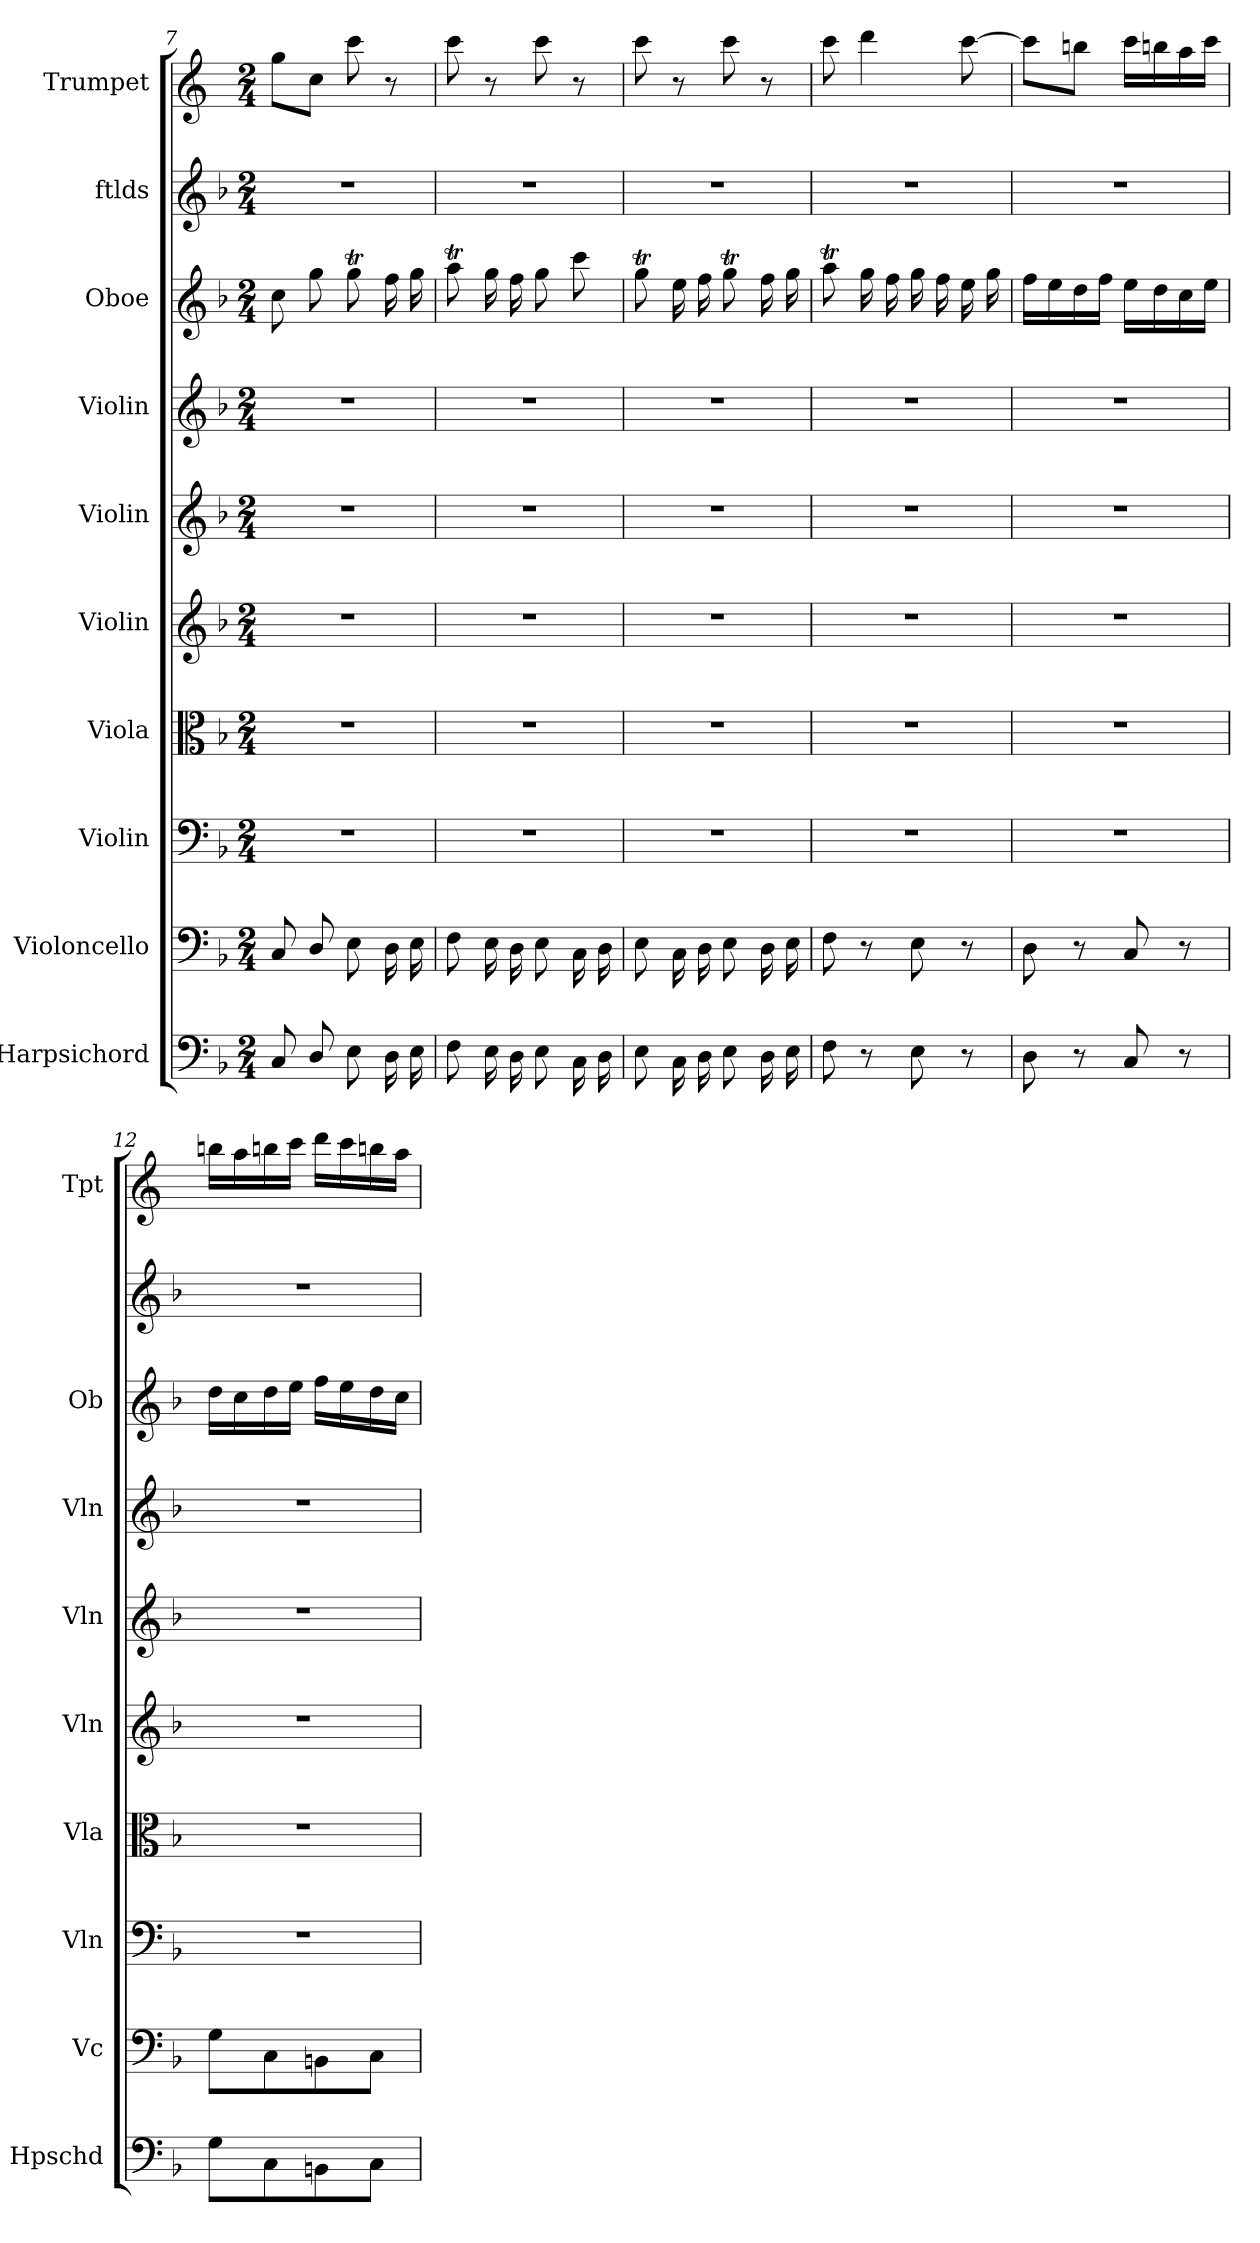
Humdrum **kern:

**kern	**kern	**kern	**kern	**kern	**kern	**kern	**kern	**kern	**kern
*part10	*part9	*part8	*part7	*part6	*part5	*part4	*part3	*part2	*part1
*staff10	*staff9	*staff8	*staff7	*staff6	*staff5	*staff4	*staff3	*staff2	*staff1
*I"Harpsichord	*I"Violoncello	*I"Violin	*I"Viola	*I"Violin	*I"Violin	*I"Violin	*I"Oboe	*I"ftlds	*I"Trumpet
*I'Hpschd	*I'Vc	*I'Vln	*I'Vla	*I'Vln	*I'Vln	*I'Vln	*I'Ob	*	*I'Tpt
*clefF4	*clefF4	*clefF4	*clefC3	*clefG2	*clefG2	*clefG2	*clefG2	*clefG2	*clefG2
*k[b-]	*k[b-]	*k[b-]	*k[b-]	*k[b-]	*k[b-]	*k[b-]	*k[b-]	*k[b-]	*k[]
*M2/4	*M2/4	*M2/4	*M2/4	*M2/4	*M2/4	*M2/4	*M2/4	*M2/4	*M2/4
=7	=7	=7	=7	=7	=7	=7	=7	=7	=7
8C/	8C/	2r	2r	2r	2r	2r	8cc\	2r	8gg\L
8D/	8D/	.	.	.	.	.	8gg\	.	8cc\J
8E\	8E\	.	.	.	.	.	8ggT\	.	8ccc\
16D\	16D\	.	.	.	.	.	16ff\	.	8r
16E\	16E\	.	.	.	.	.	16gg\	.	.
=8	=8	=8	=8	=8	=8	=8	=8	=8	=8
8F\	8F\	2r	2r	2r	2r	2r	8aat\	2r	8ccc\
16E\	16E\	.	.	.	.	.	16gg\	.	8r
16D\	16D\	.	.	.	.	.	16ff\	.	.
8E\	8E\	.	.	.	.	.	8gg\	.	8ccc\
16C\	16C\	.	.	.	.	.	8ccc\	.	8r
16D\	16D\	.	.	.	.	.	.	.	.
=9	=9	=9	=9	=9	=9	=9	=9	=9	=9
8E\	8E\	2r	2r	2r	2r	2r	8ggT\	2r	8ccc\
16C\	16C\	.	.	.	.	.	16ee\	.	8r
16D\	16D\	.	.	.	.	.	16ff\	.	.
8E\	8E\	.	.	.	.	.	8ggT\	.	8ccc\
16D\	16D\	.	.	.	.	.	16ff\	.	8r
16E\	16E\	.	.	.	.	.	16gg\	.	.
=10	=10	=10	=10	=10	=10	=10	=10	=10	=10
8F\	8F\	2r	2r	2r	2r	2r	8aat\	2r	8ccc\
8r	8r	.	.	.	.	.	16gg\	.	4ddd\
.	.	.	.	.	.	.	16ff\	.	.
8E\	8E\	.	.	.	.	.	16gg\	.	.
.	.	.	.	.	.	.	16ff\	.	.
8r	8r	.	.	.	.	.	16ee\	.	[8ccc\
.	.	.	.	.	.	.	16gg\	.	.
=11	=11	=11	=11	=11	=11	=11	=11	=11	=11
8D\	8D\	2r	2r	2r	2r	2r	16ff\LL	2r	8ccc\L]
.	.	.	.	.	.	.	16ee\	.	.
8r	8r	.	.	.	.	.	16dd\	.	8bbn\J
.	.	.	.	.	.	.	16ff\JJ	.	.
8C/	8C/	.	.	.	.	.	16ee\LL	.	16ccc\LL
.	.	.	.	.	.	.	16dd\	.	16bbn\
8r	8r	.	.	.	.	.	16cc\	.	16aa\
.	.	.	.	.	.	.	16ee\JJ	.	16ccc\JJ
=12	=12	=12	=12	=12	=12	=12	=12	=12	=12
8G\L	8G\L	2r	2r	2r	2r	2r	16dd\LL	2r	16bbn\LL
.	.	.	.	.	.	.	16cc\	.	16aa\
8C\	8C\	.	.	.	.	.	16dd\	.	16bbn\
.	.	.	.	.	.	.	16ee\JJ	.	16ccc\JJ
8BBn\	8BBn\	.	.	.	.	.	16ff\LL	.	16ddd\LL
.	.	.	.	.	.	.	16ee\	.	16ccc\
8C\J	8C\J	.	.	.	.	.	16dd\	.	16bbn\
.	.	.	.	.	.	.	16cc\JJ	.	16aa\JJ
=	=	=	=	=	=	=	=	=	=
*-	*-	*-	*-	*-	*-	*-	*-	*-	*-
